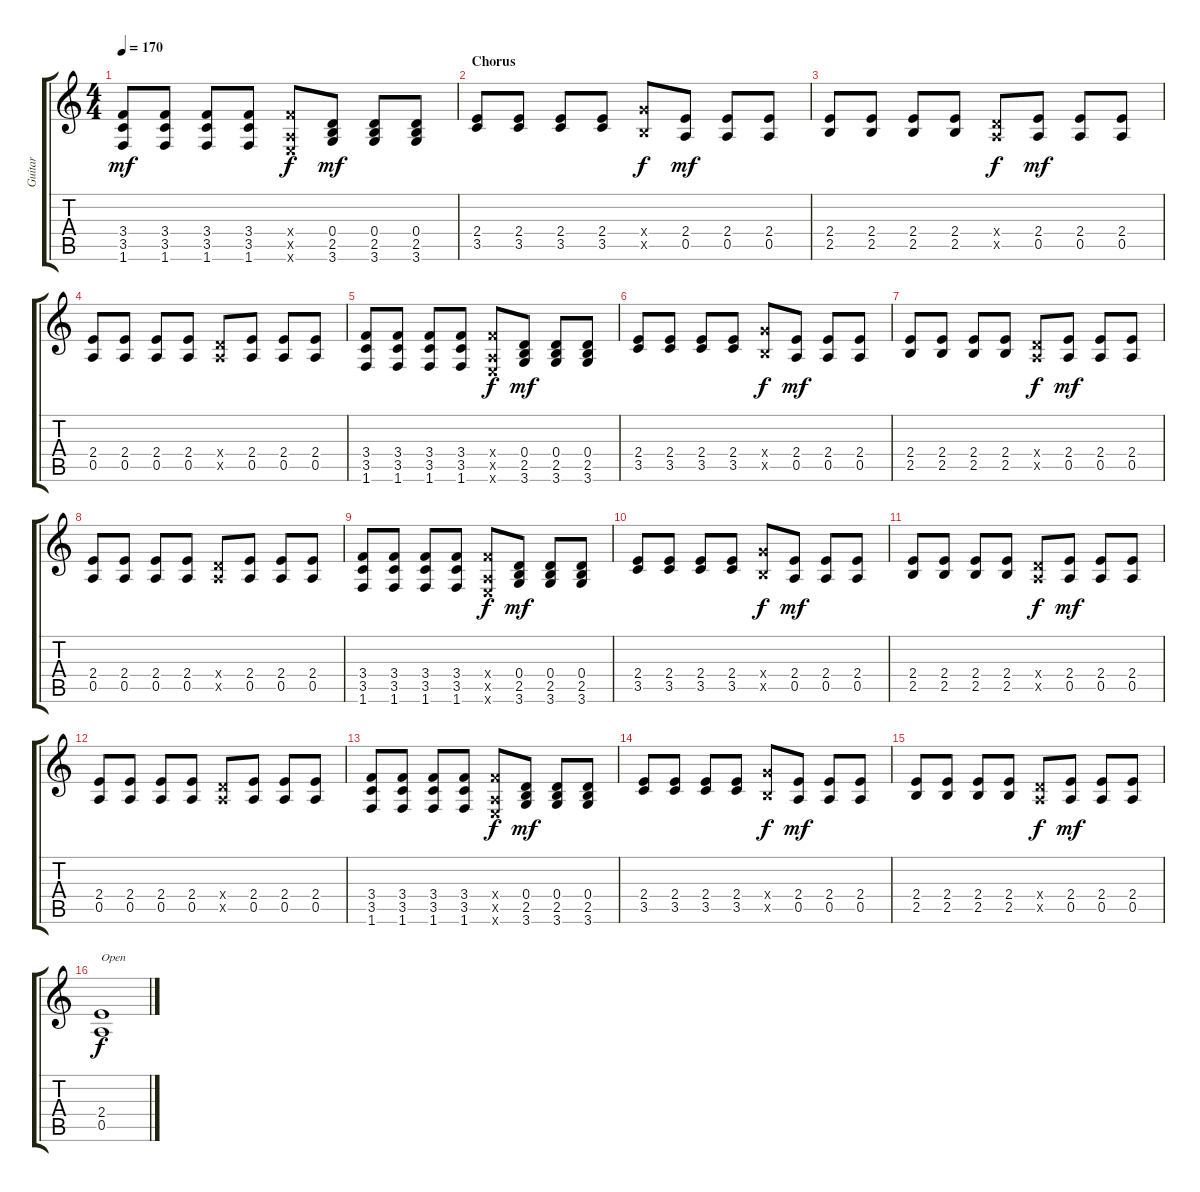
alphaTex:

\track ("Guitar" "Guitar") {instrument acousticguitarsteel}
\staff {score tabs}
\tuning (E4 B3 G3 D3 A2 E2) {hide}
\ts (4 4)
\tempo 170
\clef g2
\ks c
(3.4 3.5 1.6).8{dy mf} (3.4 3.5 1.6).8 (3.4 3.5 1.6).8 (3.4 3.5 1.6).8 (3.4{x} 0.5{x} 0.6{x}).8{dy f} (0.4 2.5 3.6).8{dy mf} (0.4 2.5 3.6).8 (0.4 2.5 3.6).8 |
\section ("" "Chorus")
(2.4 3.5).8 (2.4 3.5).8 (2.4 3.5).8 (2.4 3.5).8 (5.4{x} 2.5{x}).8{dy f} (2.4 0.5).8{dy mf} (2.4 0.5).8 (2.4 0.5).8 |
(2.4 2.5).8 (2.4 2.5).8 (2.4 2.5).8 (2.4 2.5).8 (0.4{x} 0.5{x}).8{dy f} (2.4 0.5).8{dy mf} (2.4 0.5).8 (2.4 0.5).8 |
(2.4 0.5).8 (2.4 0.5).8 (2.4 0.5).8 (2.4 0.5).8 (0.4{x} 0.5{x}).8 (2.4 0.5).8 (2.4 0.5).8 (2.4 0.5).8 |
(3.4 3.5 1.6).8 (3.4 3.5 1.6).8 (3.4 3.5 1.6).8 (3.4 3.5 1.6).8 (3.4{x} 0.5{x} 0.6{x}).8{dy f} (0.4 2.5 3.6).8{dy mf} (0.4 2.5 3.6).8 (0.4 2.5 3.6).8 |
(2.4 3.5).8 (2.4 3.5).8 (2.4 3.5).8 (2.4 3.5).8 (5.4{x} 2.5{x}).8{dy f} (2.4 0.5).8{dy mf} (2.4 0.5).8 (2.4 0.5).8 |
(2.4 2.5).8 (2.4 2.5).8 (2.4 2.5).8 (2.4 2.5).8 (0.4{x} 0.5{x}).8{dy f} (2.4 0.5).8{dy mf} (2.4 0.5).8 (2.4 0.5).8 |
(2.4 0.5).8 (2.4 0.5).8 (2.4 0.5).8 (2.4 0.5).8 (0.4{x} 0.5{x}).8 (2.4 0.5).8 (2.4 0.5).8 (2.4 0.5).8 |
(3.4 3.5 1.6).8 (3.4 3.5 1.6).8 (3.4 3.5 1.6).8 (3.4 3.5 1.6).8 (3.4{x} 0.5{x} 0.6{x}).8{dy f} (0.4 2.5 3.6).8{dy mf} (0.4 2.5 3.6).8 (0.4 2.5 3.6).8 |
(2.4 3.5).8 (2.4 3.5).8 (2.4 3.5).8 (2.4 3.5).8 (5.4{x} 2.5{x}).8{dy f} (2.4 0.5).8{dy mf} (2.4 0.5).8 (2.4 0.5).8 |
(2.4 2.5).8 (2.4 2.5).8 (2.4 2.5).8 (2.4 2.5).8 (0.4{x} 0.5{x}).8{dy f} (2.4 0.5).8{dy mf} (2.4 0.5).8 (2.4 0.5).8 |
(2.4 0.5).8 (2.4 0.5).8 (2.4 0.5).8 (2.4 0.5).8 (0.4{x} 0.5{x}).8 (2.4 0.5).8 (2.4 0.5).8 (2.4 0.5).8 |
(3.4 3.5 1.6).8 (3.4 3.5 1.6).8 (3.4 3.5 1.6).8 (3.4 3.5 1.6).8 (3.4{x} 0.5{x} 0.6{x}).8{dy f} (0.4 2.5 3.6).8{dy mf} (0.4 2.5 3.6).8 (0.4 2.5 3.6).8 |
(2.4 3.5).8 (2.4 3.5).8 (2.4 3.5).8 (2.4 3.5).8 (5.4{x} 2.5{x}).8{dy f} (2.4 0.5).8{dy mf} (2.4 0.5).8 (2.4 0.5).8 |
(2.4 2.5).8 (2.4 2.5).8 (2.4 2.5).8 (2.4 2.5).8 (0.4{x} 0.5{x}).8{dy f} (2.4 0.5).8{dy mf} (2.4 0.5).8 (2.4 0.5).8 |
(2.4 0.5).1{txt "Open" dy f}
